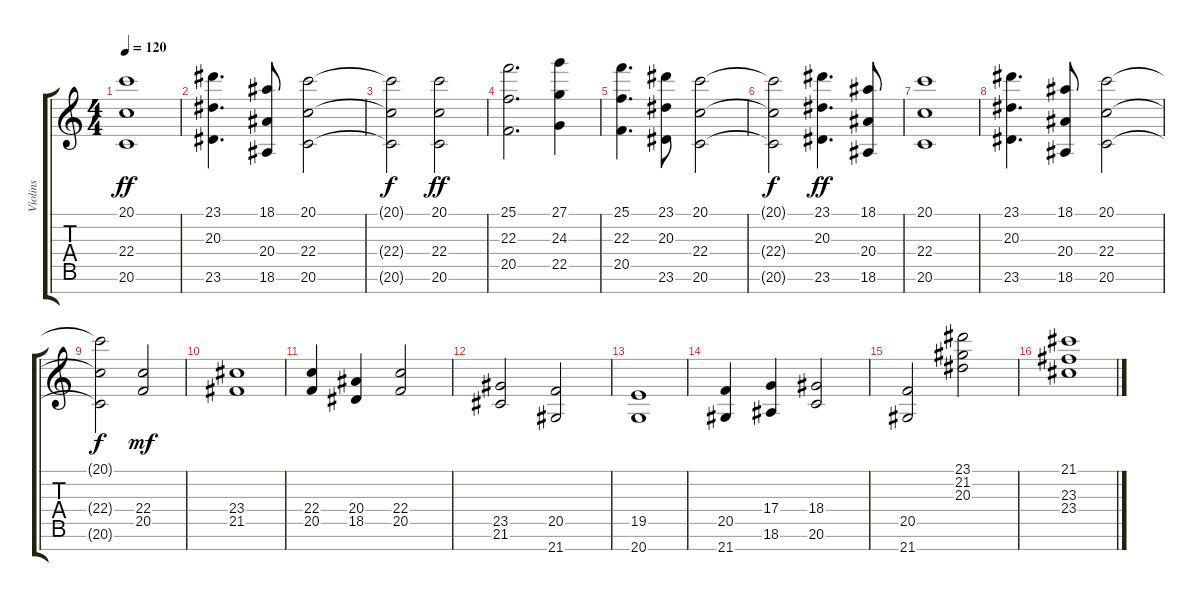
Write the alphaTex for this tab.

\track ("Violins" "Violins") {instrument stringensemble1}
\staff {score tabs}
\tuning (E4 B3 G3 D3 A2 E2 B1) {hide}
\ts (4 4)
\tempo 120
\clef g2
\ks c
(20.1 22.4 20.6).1{dy ff} |
(23.1 20.3 23.6).4{d} (18.1 20.4 18.6).8 (20.1 22.4 20.6).2 |
(20.1{t} 22.4{t} 20.6{t}).2{dy f} (20.1 22.4 20.6).2{dy ff} |
(25.1 22.3 20.5).2{d} (27.1 24.3 22.5).4 |
(25.1 22.3 20.5).4{d} (23.1 20.3 23.6).8 (20.1 22.4 20.6).2 |
(20.1{t} 22.4{t} 20.6{t}).2{dy f} (23.1 20.3 23.6).4{d dy ff} (18.1 20.4 18.6).8 |
(20.1 22.4 20.6).1 |
(23.1 20.3 23.6).4{d} (18.1 20.4 18.6).8 (20.1 22.4 20.6).2 |
(20.1{t} 22.4{t} 20.6{t}).2{dy f} (22.4 20.5).2{dy mf} |
(23.4 21.5).1 |
(22.4 20.5).4 (20.4 18.5).4 (22.4 20.5).2 |
(23.5 21.6).2 (20.5 21.7).2 |
(19.5 20.7).1 |
(20.5 21.7).4 (17.4 18.6).4 (18.4 20.6).2 |
(20.5 21.7).2 (23.1 21.2 20.3).2 |
(21.1 23.3 23.4).1
